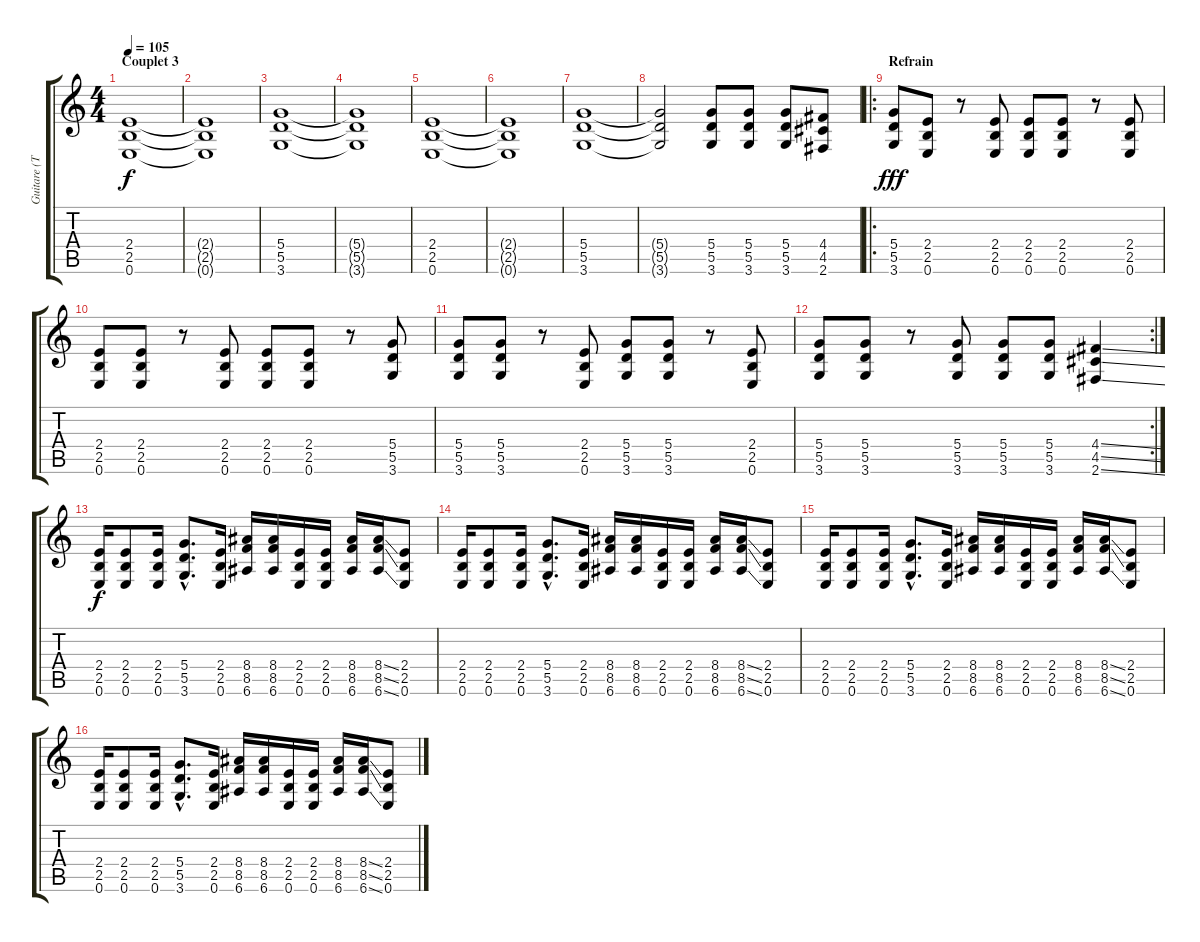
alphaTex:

\track ("Guitare (Tripp \"Rex\" Eisen)" "Guitare (T") {instrument distortionguitar}
\staff {score tabs}
\tuning (E4 B3 G3 D3 A2 E2) {hide}
\ts (4 4)
\section ("" "Couplet 3")
\tempo 105
\clef g2
\ks c
(2.4 2.5 0.6).1{dy f} |
(2.4{t} 2.5{t} 0.6{t}).1 |
(5.4 5.5 3.6).1 |
(5.4{t} 5.5{t} 3.6{t}).1 |
(2.4 2.5 0.6).1 |
(2.4{t} 2.5{t} 0.6{t}).1 |
(5.4 5.5 3.6).1 |
(5.4{t} 5.5{t} 3.6{t}).2 (5.4 5.5 3.6).8 (5.4 5.5 3.6).8 (5.4 5.5 3.6).8 (4.4 4.5 2.6).8 |
\ro
\section ("" "Refrain")
(5.4 5.5 3.6).8{dy fff} (2.4 2.5 0.6).8 r.8 (2.4 2.5 0.6).8 (2.4 2.5 0.6).8 (2.4 2.5 0.6).8 r.8 (2.4 2.5 0.6).8 |
(2.4 2.5 0.6).8 (2.4 2.5 0.6).8 r.8 (2.4 2.5 0.6).8 (2.4 2.5 0.6).8 (2.4 2.5 0.6).8 r.8 (5.4 5.5 3.6).8 |
(5.4 5.5 3.6).8 (5.4 5.5 3.6).8 r.8 (2.4 2.5 0.6).8 (5.4 5.5 3.6).8 (5.4 5.5 3.6).8 r.8 (2.4 2.5 0.6).8 |
\rc 2
(5.4 5.5 3.6).8 (5.4 5.5 3.6).8 r.8 (5.4 5.5 3.6).8 (5.4 5.5 3.6).8 (5.4 5.5 3.6).8 (4.4{ss} 4.5{ss} 2.6{ss}).4 |
(2.4 2.5 0.6).16{dy f} (2.4 2.5 0.6).8 (2.4 2.5 0.6).16 (5.4{hac} 5.5{hac} 3.6{hac}).8{d} (2.4 2.5 0.6).16 (8.4 8.5 6.6).16 (8.4 8.5 6.6).16 (2.4 2.5 0.6).16 (2.4 2.5 0.6).16 (8.4 8.5 6.6).16 (8.4{ss} 8.5{ss} 6.6{ss}).16 (2.4 2.5 0.6).8 |
(2.4 2.5 0.6).16 (2.4 2.5 0.6).8 (2.4 2.5 0.6).16 (5.4{hac} 5.5{hac} 3.6{hac}).8{d} (2.4 2.5 0.6).16 (8.4 8.5 6.6).16 (8.4 8.5 6.6).16 (2.4 2.5 0.6).16 (2.4 2.5 0.6).16 (8.4 8.5 6.6).16 (8.4{ss} 8.5{ss} 6.6{ss}).16 (2.4 2.5 0.6).8 |
(2.4 2.5 0.6).16 (2.4 2.5 0.6).8 (2.4 2.5 0.6).16 (5.4{hac} 5.5{hac} 3.6{hac}).8{d} (2.4 2.5 0.6).16 (8.4 8.5 6.6).16 (8.4 8.5 6.6).16 (2.4 2.5 0.6).16 (2.4 2.5 0.6).16 (8.4 8.5 6.6).16 (8.4{ss} 8.5{ss} 6.6{ss}).16 (2.4 2.5 0.6).8 |
(2.4 2.5 0.6).16 (2.4 2.5 0.6).8 (2.4 2.5 0.6).16 (5.4{hac} 5.5{hac} 3.6{hac}).8{d} (2.4 2.5 0.6).16 (8.4 8.5 6.6).16 (8.4 8.5 6.6).16 (2.4 2.5 0.6).16 (2.4 2.5 0.6).16 (8.4 8.5 6.6).16 (8.4{ss} 8.5{ss} 6.6{ss}).16 (2.4 2.5 0.6).8
